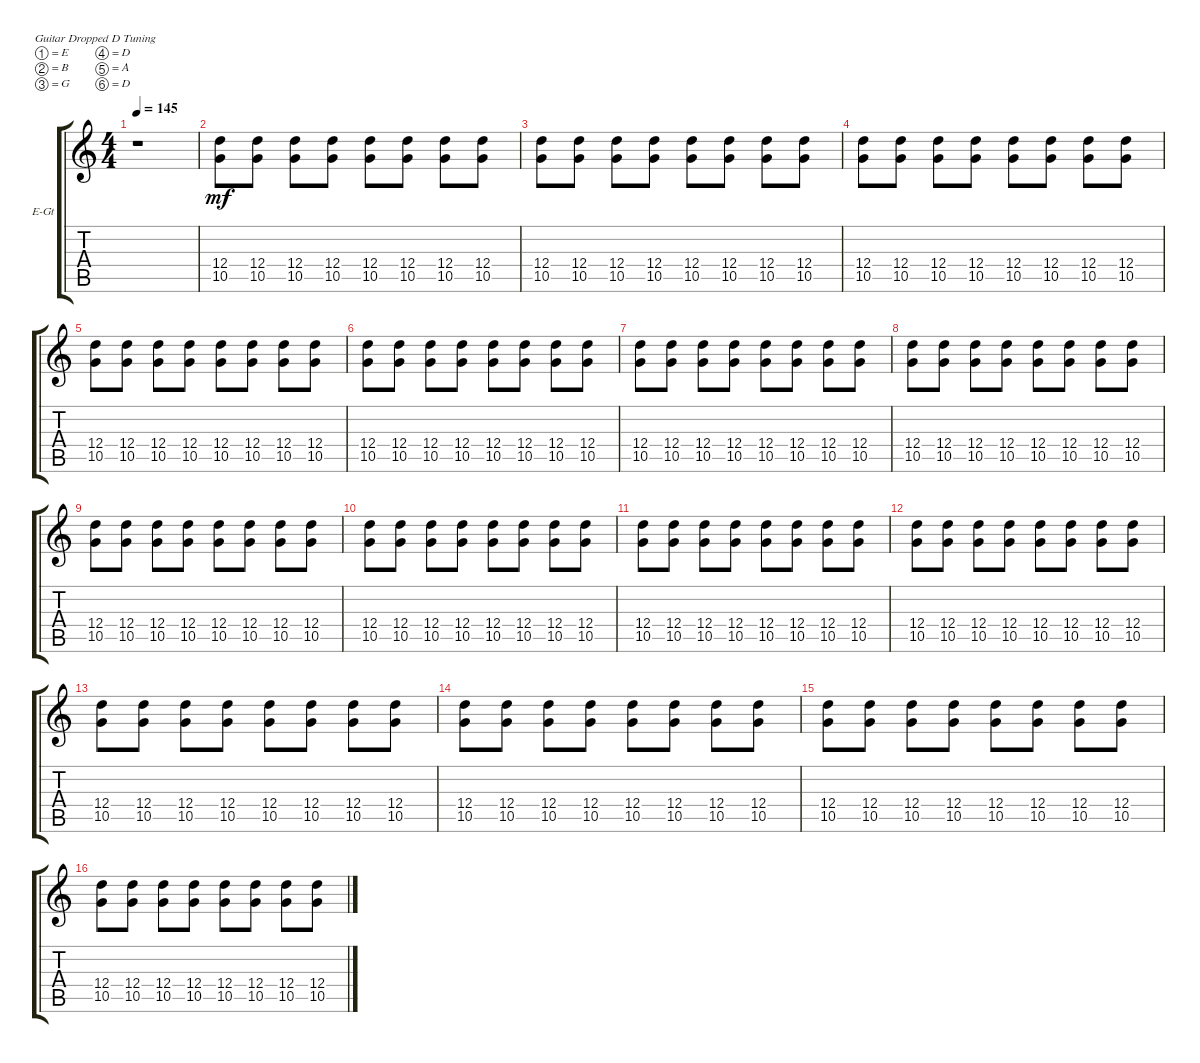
\defaultSystemsLayout 4
\bracketExtendMode groupsimilarinstruments
\firstSystemTrackNameOrientation horizontal
\otherSystemsTrackNameOrientation horizontal
\track ("Electric Guitar" "E-Gt") {instrument distortionguitar}
\staff {score tabs}
\tuning (E4 B3 G3 D3 A2 D2)
\ts (4 4)
\tempo 145
\clef g2
\scale
0.333333
\ks c
r.1{dy mf} |
\scale
0.333333 (10.5 12.4).8 (10.5 12.4).8 (10.5 12.4).8 (10.5 12.4).8 (10.5 12.4).8 (10.5 12.4).8 (10.5 12.4).8 (10.5 12.4).8 |
(10.5 12.4).8 (10.5 12.4).8 (10.5 12.4).8 (10.5 12.4).8 (10.5 12.4).8 (10.5 12.4).8 (10.5 12.4).8 (10.5 12.4).8 |
(10.5 12.4).8 (10.5 12.4).8 (10.5 12.4).8 (10.5 12.4).8 (10.5 12.4).8 (10.5 12.4).8 (10.5 12.4).8 (10.5 12.4).8 |
(10.5 12.4).8 (10.5 12.4).8 (10.5 12.4).8 (10.5 12.4).8 (10.5 12.4).8 (10.5 12.4).8 (10.5 12.4).8 (10.5 12.4).8 |
(10.5 12.4).8 (10.5 12.4).8 (10.5 12.4).8 (10.5 12.4).8 (10.5 12.4).8 (10.5 12.4).8 (10.5 12.4).8 (10.5 12.4).8 |
(10.5 12.4).8 (10.5 12.4).8 (10.5 12.4).8 (10.5 12.4).8 (10.5 12.4).8 (10.5 12.4).8 (10.5 12.4).8 (10.5 12.4).8 |
(10.5 12.4).8 (10.5 12.4).8 (10.5 12.4).8 (10.5 12.4).8 (10.5 12.4).8 (10.5 12.4).8 (10.5 12.4).8 (10.5 12.4).8 |
(10.5 12.4).8 (10.5 12.4).8 (10.5 12.4).8 (10.5 12.4).8 (10.5 12.4).8 (10.5 12.4).8 (10.5 12.4).8 (10.5 12.4).8 |
(10.5 12.4).8 (10.5 12.4).8 (10.5 12.4).8 (10.5 12.4).8 (10.5 12.4).8 (10.5 12.4).8 (10.5 12.4).8 (10.5 12.4).8 |
(10.5 12.4).8 (10.5 12.4).8 (10.5 12.4).8 (10.5 12.4).8 (10.5 12.4).8 (10.5 12.4).8 (10.5 12.4).8 (10.5 12.4).8 |
(10.5 12.4).8 (10.5 12.4).8 (10.5 12.4).8 (10.5 12.4).8 (10.5 12.4).8 (10.5 12.4).8 (10.5 12.4).8 (10.5 12.4).8 |
(10.5 12.4).8 (10.5 12.4).8 (10.5 12.4).8 (10.5 12.4).8 (10.5 12.4).8 (10.5 12.4).8 (10.5 12.4).8 (10.5 12.4).8 |
(10.5 12.4).8 (10.5 12.4).8 (10.5 12.4).8 (10.5 12.4).8 (10.5 12.4).8 (10.5 12.4).8 (10.5 12.4).8 (10.5 12.4).8 |
(10.5 12.4).8 (10.5 12.4).8 (10.5 12.4).8 (10.5 12.4).8 (10.5 12.4).8 (10.5 12.4).8 (10.5 12.4).8 (10.5 12.4).8 |
(10.5 12.4).8 (10.5 12.4).8 (10.5 12.4).8 (10.5 12.4).8 (10.5 12.4).8 (10.5 12.4).8 (10.5 12.4).8 (10.5 12.4).8
